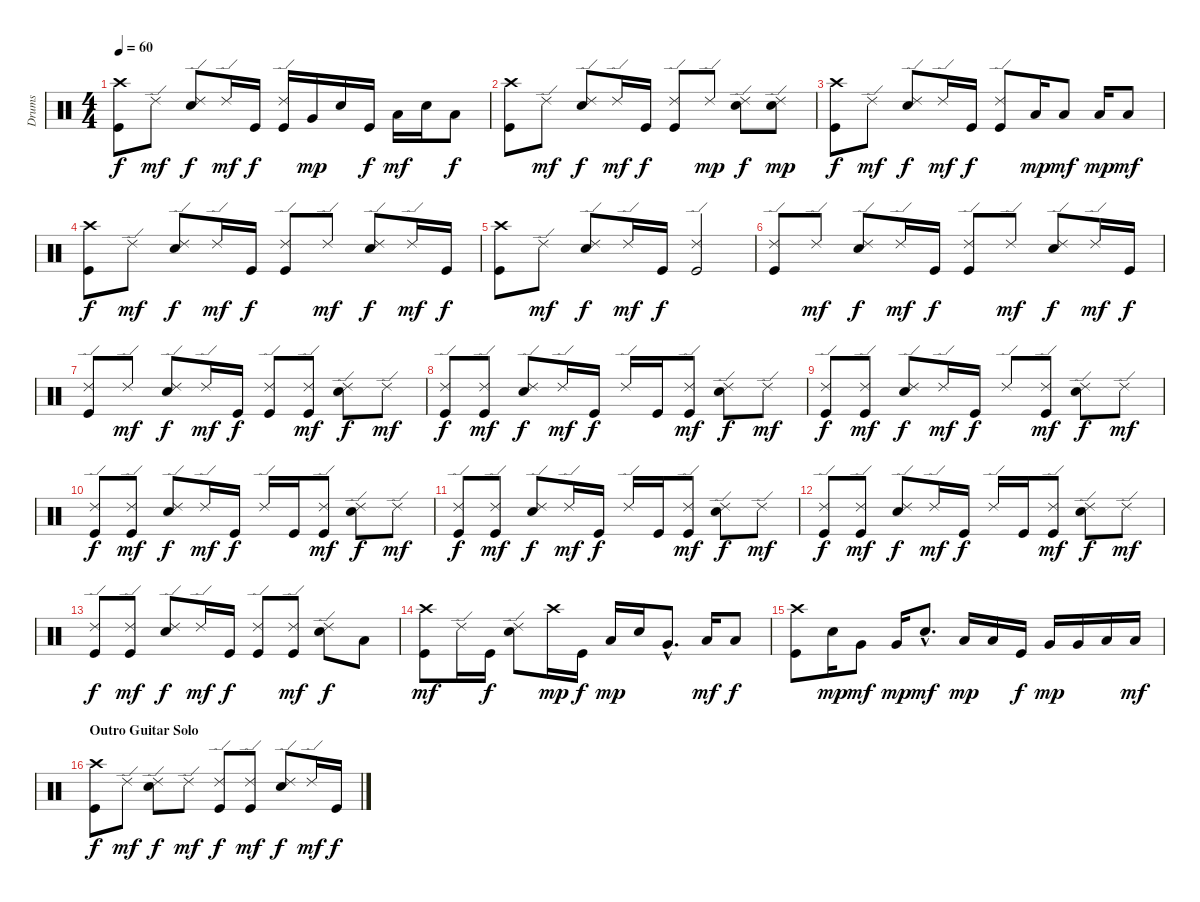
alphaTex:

\track ("Drums" "Drums") {instrument percussion}
\staff {score}
\articulation defaults
\ts (4 4)
\tempo 60
\clef neutral
\ks c
("Crash high (hit)" "Kick (hit)").8{dy f} "Ride (edge) 2".8{dy mf} ("Ride (edge) 2" "Snare (hit) 2").8{dy f} "Ride (edge) 2".16{dy mf} "Kick (hit)".16{dy f} ("Ride (edge) 2" "Kick (hit)").16 "Very Low Tom (hit)".16{dy mp} "Snare (hit) 2".16 "Kick (hit)".16{dy f} "Low Tom (hit)".16{dy mf} "Snare (hit) 2".16 "Low Floor Tom (hit)".8{dy f} |
("Crash high (hit)" "Kick (hit)").8 "Ride (edge) 2".8{dy mf} ("Ride (edge) 2" "Snare (hit) 2").8{dy f} "Ride (edge) 2".16{dy mf} "Kick (hit)".16{dy f} ("Ride (edge) 2" "Kick (hit)").8 "Ride (edge) 2".8{dy mp} ("Ride (edge) 2" "Snare (hit) 2").8{dy f} ("Ride (edge) 2" "Snare (hit) 2").8{dy mp} |
("Crash high (hit)" "Kick (hit)").8{dy f} "Ride (edge) 2".8{dy mf} ("Ride (edge) 2" "Snare (hit) 2").8{dy f} "Ride (edge) 2".16{dy mf} "Kick (hit)".16{dy f} ("Ride (edge) 2" "Kick (hit)").8 "Low Tom (hit)".16{dy mp} "Low Tom (hit)".8{dy mf} "Low Floor Tom (hit)".16{dy mp} "Low Floor Tom (hit)".8{dy mf} |
("Crash high (hit)" "Kick (hit)").8{dy f} "Ride (edge) 2".8{dy mf} ("Ride (edge) 2" "Snare (hit) 2").8{dy f} "Ride (edge) 2".16{dy mf} "Kick (hit)".16{dy f} ("Ride (edge) 2" "Kick (hit)").8 "Ride (edge) 2".8{dy mf} ("Ride (edge) 2" "Snare (hit) 2").8{dy f} "Ride (edge) 2".16{dy mf} "Kick (hit)".16{dy f} |
("Crash high (hit)" "Kick (hit)").8 "Ride (edge) 2".8{dy mf} ("Ride (edge) 2" "Snare (hit) 2").8{dy f} "Ride (edge) 2".16{dy mf} "Kick (hit)".16{dy f} ("Ride (edge) 2" "Kick (hit)").2 |
("Ride (edge) 2" "Kick (hit)").8{volume 9} "Ride (edge) 2".8{dy mf} ("Ride (edge) 2" "Snare (hit) 2").8{dy f} "Ride (edge) 2".16{dy mf} "Kick (hit)".16{dy f} ("Ride (edge) 2" "Kick (hit)").8 "Ride (edge) 2".8{dy mf} ("Ride (edge) 2" "Snare (hit) 2").8{dy f} "Ride (edge) 2".16{dy mf} "Kick (hit)".16{dy f} |
("Ride (edge) 2" "Kick (hit)").8 "Ride (edge) 2".8{dy mf} ("Ride (edge) 2" "Snare (hit) 2").8{dy f} "Ride (edge) 2".16{dy mf} "Kick (hit)".16{dy f} ("Ride (edge) 2" "Kick (hit)").8 ("Ride (edge) 2" "Kick (hit)").8{dy mf} ("Ride (edge) 2" "Snare (hit) 2").8{dy f} "Ride (edge) 2".8{dy mf} |
("Ride (edge) 2" "Kick (hit)").8{dy f} ("Ride (edge) 2" "Kick (hit)").8{dy mf} ("Ride (edge) 2" "Snare (hit) 2").8{dy f} "Ride (edge) 2".16{dy mf} "Kick (hit)".16{dy f} "Ride (edge) 2".16 "Kick (hit)".16 ("Ride (edge) 2" "Kick (hit)").8{dy mf} ("Ride (edge) 2" "Snare (hit) 2").8{dy f} "Ride (edge) 2".8{dy mf} |
("Ride (edge) 2" "Kick (hit)").8{dy f} ("Ride (edge) 2" "Kick (hit)").8{dy mf} ("Ride (edge) 2" "Snare (hit) 2").8{dy f} "Ride (edge) 2".16{dy mf} "Kick (hit)".16{dy f} "Ride (edge) 2".8 ("Ride (edge) 2" "Kick (hit)").8{dy mf} ("Ride (edge) 2" "Snare (hit) 2").8{dy f} "Ride (edge) 2".8{dy mf} |
("Ride (edge) 2" "Kick (hit)").8{dy f} ("Ride (edge) 2" "Kick (hit)").8{dy mf} ("Ride (edge) 2" "Snare (hit) 2").8{dy f} "Ride (edge) 2".16{dy mf} "Kick (hit)".16{dy f} "Ride (edge) 2".16 "Kick (hit)".16 ("Ride (edge) 2" "Kick (hit)").8{dy mf} ("Ride (edge) 2" "Snare (hit) 2").8{dy f} "Ride (edge) 2".8{dy mf} |
("Ride (edge) 2" "Kick (hit)").8{dy f} ("Ride (edge) 2" "Kick (hit)").8{dy mf} ("Ride (edge) 2" "Snare (hit) 2").8{dy f} "Ride (edge) 2".16{dy mf} "Kick (hit)".16{dy f} "Ride (edge) 2".16 "Kick (hit)".16 ("Ride (edge) 2" "Kick (hit)").8{dy mf} ("Ride (edge) 2" "Snare (hit) 2").8{dy f} "Ride (edge) 2".8{dy mf} |
("Ride (edge) 2" "Kick (hit)").8{dy f} ("Ride (edge) 2" "Kick (hit)").8{dy mf} ("Ride (edge) 2" "Snare (hit) 2").8{dy f} "Ride (edge) 2".16{dy mf} "Kick (hit)".16{dy f} "Ride (edge) 2".16 "Kick (hit)".16 ("Ride (edge) 2" "Kick (hit)").8{dy mf} ("Ride (edge) 2" "Snare (hit) 2").8{dy f} "Ride (edge) 2".8{dy mf} |
("Ride (edge) 2" "Kick (hit)").8{dy f} ("Ride (edge) 2" "Kick (hit)").8{dy mf} ("Ride (edge) 2" "Snare (hit) 2").8{dy f} "Ride (edge) 2".16{dy mf} "Kick (hit)".16{dy f} ("Ride (edge) 2" "Kick (hit)").8 ("Ride (edge) 2" "Kick (hit)").8{dy mf} ("Ride (edge) 2" "Snare (hit) 2").8{dy f} "Low Floor Tom (hit)".8 |
("Crash high (hit)" "Kick (hit)").8{dy mf volume 11} "Ride (edge) 2".16 "Kick (hit)".16{dy f} ("Ride (edge) 2" "Snare (hit) 2").8 "Crash high (hit)".16{dy mp} "Kick (hit)".16{dy f} "Low Tom (hit)".16{dy mp} "Snare (hit) 2".16 "Very Low Tom (hit)"{hac}.8{d} "Low Floor Tom (hit)".16{dy mf} "Low Floor Tom (hit)".8{dy f} |
("Crash high (hit)" "Kick (hit)").8 "Snare (hit) 2".16{dy mp} "Very Low Tom (hit)".8{dy mf} "Very Low Tom (hit)".16{dy mp} "Snare (hit) 2"{hac}.8{d dy mf} "Low Tom (hit)".16{dy mp} "Low Tom (hit)".16 "Kick (hit)".16{dy f} "Very Low Tom (hit)".16{dy mp} "Very Low Tom (hit)".16 "Low Floor Tom (hit)".16 "Low Floor Tom (hit)".16{dy mf} |
\section ("" "Outro Guitar Solo")
("Crash high (hit)" "Kick (hit)").8{dy f} "Ride (edge) 2".8{dy mf} ("Ride (edge) 2" "Snare (hit) 2").8{dy f} "Ride (edge) 2".8{dy mf} ("Ride (edge) 2" "Kick (hit)").8{dy f} ("Ride (edge) 2" "Kick (hit)").8{dy mf} ("Ride (edge) 2" "Snare (hit) 2").8{dy f} "Ride (edge) 2".16{dy mf} "Kick (hit)".16{dy f}
